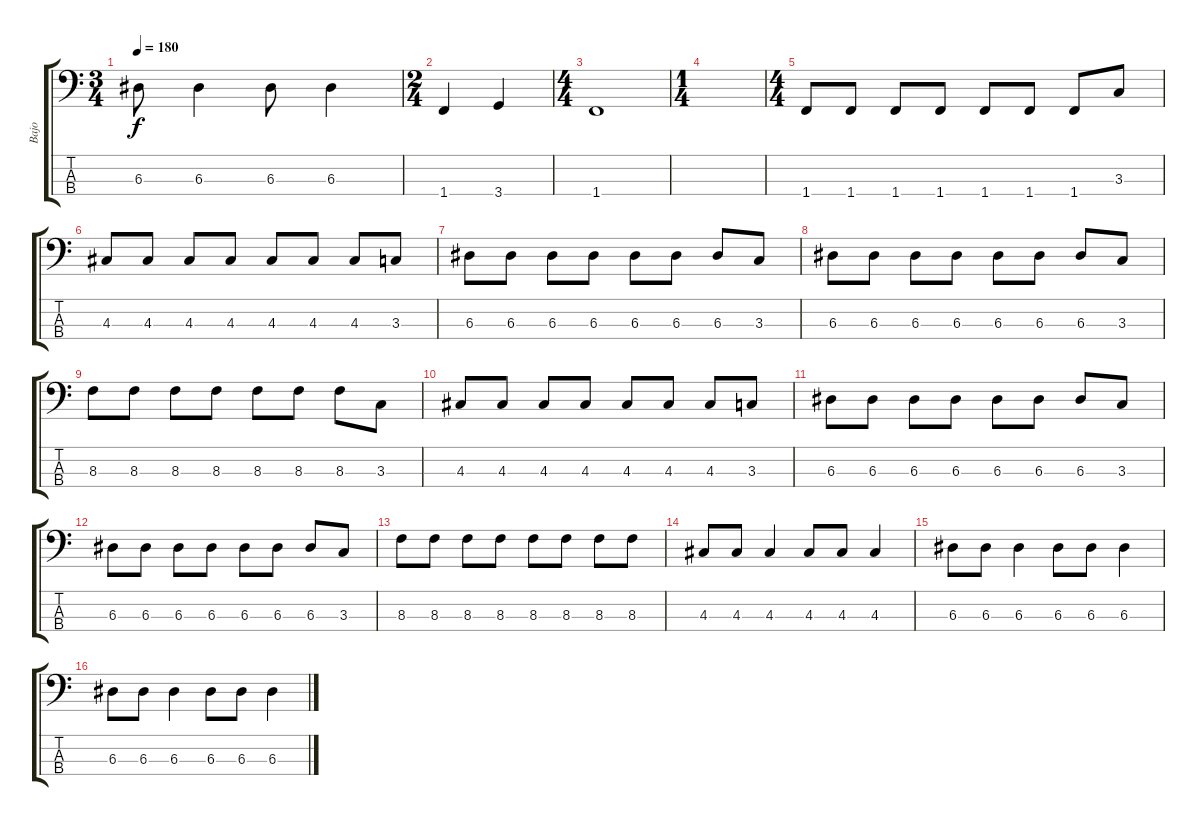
\track ("Bajo" "Bajo") {instrument electricbasspick}
\staff {score tabs}
\tuning (G2 D2 A1 E1) {hide}
\ts (3 4)
\tempo 180
\clef f4
\ks c
6.3.8{dy f} 6.3.4 6.3.8 6.3.4 |
\ts (2 4)
1.4.4 3.4.4 |
\ts (4 4)
1.4.1 |
\ts (1 4)
|
\ts (4 4)
1.4.8 1.4.8 1.4.8 1.4.8 1.4.8 1.4.8 1.4.8 3.3.8 |
4.3.8 4.3.8 4.3.8 4.3.8 4.3.8 4.3.8 4.3.8 3.3.8 |
6.3.8 6.3.8 6.3.8 6.3.8 6.3.8 6.3.8 6.3.8 3.3.8 |
6.3.8 6.3.8 6.3.8 6.3.8 6.3.8 6.3.8 6.3.8 3.3.8 |
8.3.8 8.3.8 8.3.8 8.3.8 8.3.8 8.3.8 8.3.8 3.3.8 |
4.3.8 4.3.8 4.3.8 4.3.8 4.3.8 4.3.8 4.3.8 3.3.8 |
6.3.8 6.3.8 6.3.8 6.3.8 6.3.8 6.3.8 6.3.8 3.3.8 |
6.3.8 6.3.8 6.3.8 6.3.8 6.3.8 6.3.8 6.3.8 3.3.8 |
8.3.8 8.3.8 8.3.8 8.3.8 8.3.8 8.3.8 8.3.8 8.3.8 |
4.3.8 4.3.8 4.3.4 4.3.8 4.3.8 4.3.4 |
6.3.8 6.3.8 6.3.4 6.3.8 6.3.8 6.3.4 |
6.3.8 6.3.8 6.3.4 6.3.8 6.3.8 6.3.4
